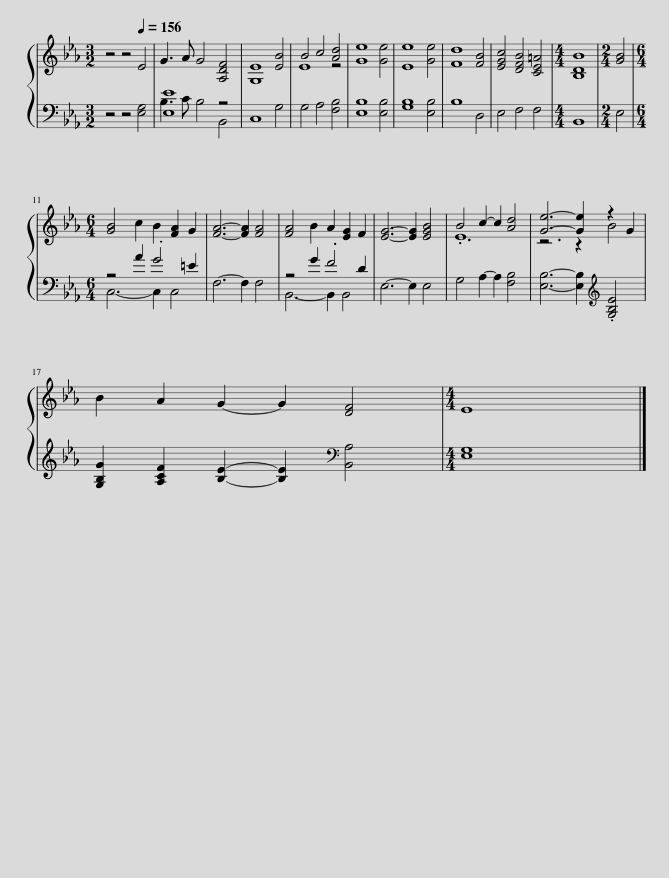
X:1
%%score { ( 1 4 ) | ( 2 3 ) }
L:1/8
M:3/2
I:linebreak $
K:Eb
V:1 treble
V:4 treble
V:2 bass
V:3 bass
V:1
 z4 z4[Q:1/4=156] E4 | G3 A G4 [A,DF]4 | [G,E]8 [EB]4 | B4 c4 [Ad]4 | [Ge]8 [Ge]4 | %5
 [Ee]8 [Ge]4 | [Fd]8 [FB]4 | [EGc]4 [DFB]4 [CE=A]4 |[M:4/4] [B,DB]8 |[M:2/4] [GB]4 |$ %10
[M:6/4] [GB]4 c2 B2 [FA]2 G2 | [FA]6- [FA]2 [FA]4 | [FA]4 B2 A2 [EG]2 F2 | [EG]6- [EG]2 [EGB]4 | B4 c2- c2 [Ad]4 | %15
 [Ge]6- [Ge]2 z2 G2 |$ B2 A2 G2- G2 [DF]4 |[M:4/4] E8 |] %18
V:2
 z4 z4 [E,G,]4 | [E,E]8 z4 | C,8 G,4 | G,4 A,4 [F,B,]4 | [E,B,]8 [E,B,]4 | %5
 [G,B,]8 [E,B,]4 | B,8 D,4 | E,4 F,4 F,4 |[M:4/4] B,,8 |[M:2/4] E,4 |$ %10
[M:6/4] z4 A2 .G4 =E2 | F,6- F,2 F,4 | z4 G2 .F4 D2 | E,6- E,2 E,4 | G,4 A,2- A,2 [F,B,]4 | %15
 [E,B,]6- [E,B,]2[K:treble] .[G,B,E]4 |$ [G,B,G]2 [A,CF]2 [B,E]2- [B,E]2[K:bass] [B,,A,]4 |[M:4/4] [E,G,]8 |] %18
V:3
 x12 | B,3 C B,4 B,,4 | x12 | x12 | x12 | %5
 x12 | x12 | x12 |[M:4/4] x8 |[M:2/4] x4 |$ %10
[M:6/4] C,6- C,2 C,4 | x12 | B,,6- B,,2 B,,4 | x12 | x12 | %15
 x8[K:treble] x4 |$ x8[K:bass] x4 |[M:4/4] x8 |] %18
V:4
 x12 | x12 | x12 | E8 z4 | x12 | %5
 x12 | x12 | x12 |[M:4/4] x8 |[M:2/4] x4 |$ %10
[M:6/4] x12 | x12 | x12 | x12 | .E12 | %15
 z6 z2 B4 |$ x12 |[M:4/4] x8 |] %18
